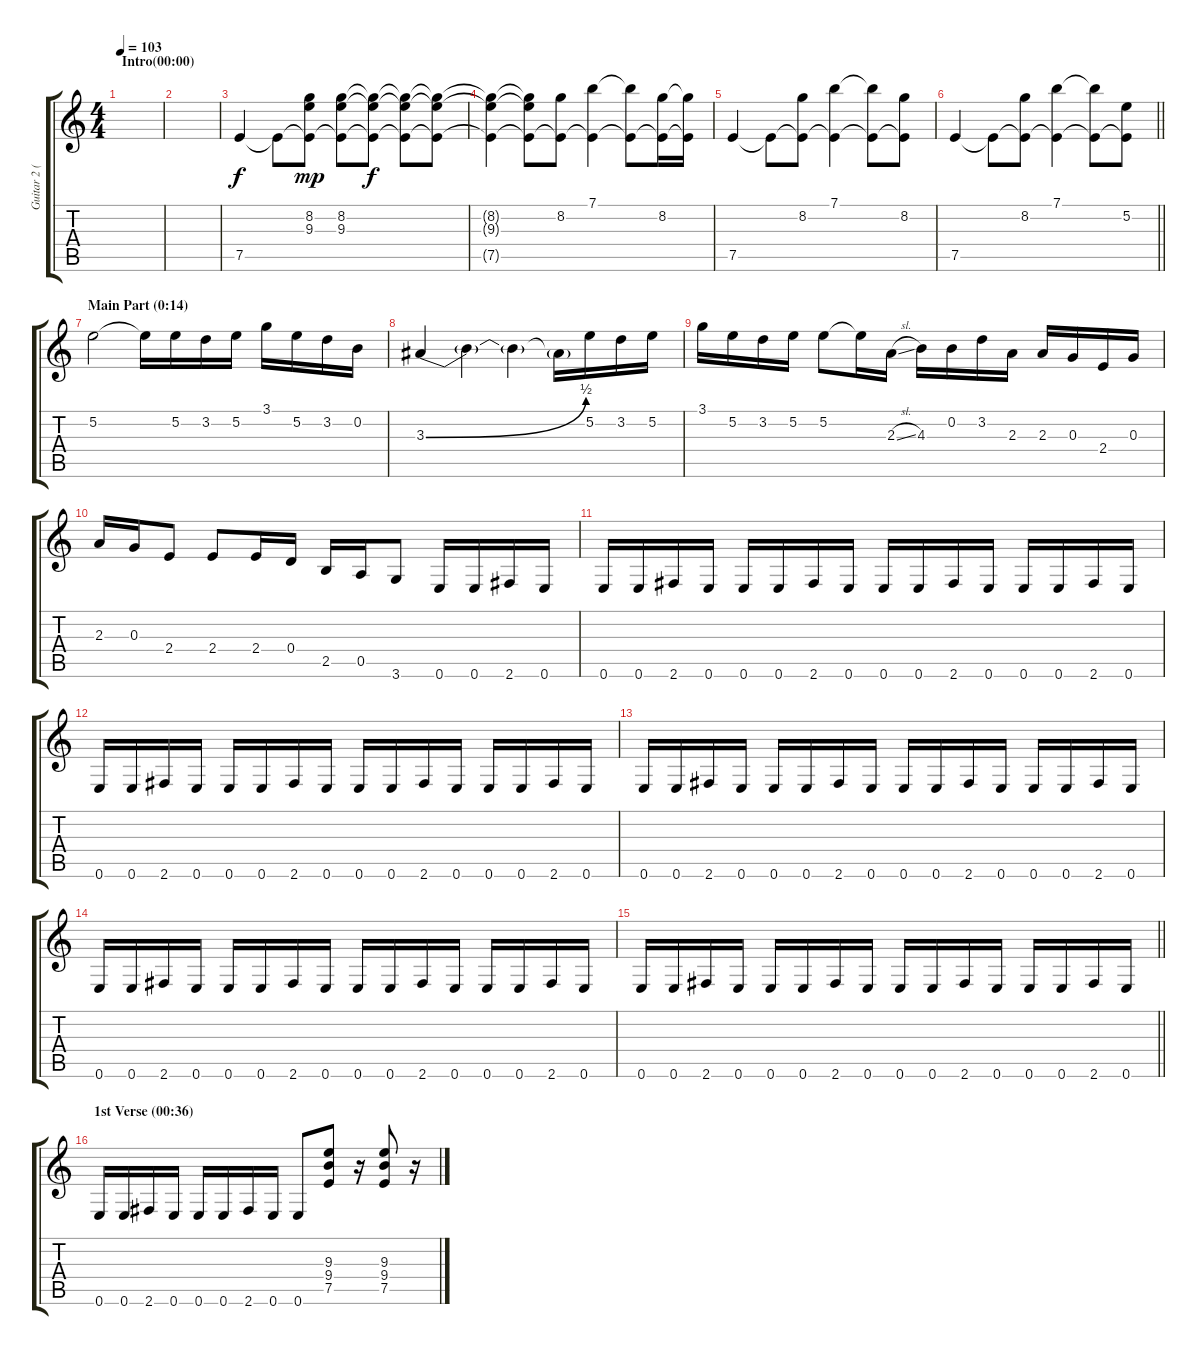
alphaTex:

\track ("Guitar 2 (B. Whitford)" "Guitar 2 (") {instrument distortionguitar}
\staff {score tabs}
\tuning (E4 B3 G3 D3 A2 E2) {hide}
\ts (4 4)
\section ("" "Intro(00:00)")
\tempo 103
\clef g2
\ks c
|
|
7.5.4 7.5{t}.8 (8.2 9.3 7.5{t}).8{dy mp} (8.2 9.3 7.5{t}).8 (8.2{t} 9.3{t} 7.5{t}).8{dy f} (8.2{t} 9.3{t} 7.5{t}).8 (8.2{t} 9.3{t} 7.5{t}).8 |
(8.2{t} 9.3{t} 7.5{t}).4 (8.2{t} 9.3{t} 7.5{t}).8 (8.2 7.5{t}).8 (7.1 7.5{t}).4 (7.1{t} 7.5{t}).8 (8.2 7.5{t}).16 (8.2{t} 7.5{t}).16 |
7.5.4 7.5{t}.8 (8.2 7.5{t}).8 (7.1 7.5{t}).4 (7.1{t} 7.5{t}).8 (8.2 7.5{t}).8 |
\barLineRight lightlight
7.5.4 7.5{t}.8 (8.2 7.5{t}).8 (7.1 7.5{t}).4 (7.1{t} 7.5{t}).8 (5.2 7.5{t}).8 |
\section ("" "Main Part (0:14)")
5.2.2 5.2{t}.16 5.2.16 3.2.16 5.2.16 3.1.16 5.2.16 3.2.16 0.2.16 |
3.3{be (bend 0 0 60 2)}.4 3.3{t}.4 3.3{t}.4 3.3{t}.16 5.2.16 3.2.16 5.2.16 |
3.1.16 5.2.16 3.2.16 5.2.16 5.2.8 5.2{t}.16 2.3{sl}.16 4.3.16 0.2.16 3.2.16 2.3.16 2.3.16 0.3.16 2.4.16 0.3.16 |
2.3.16 0.3.16 2.4.8 2.4.8 2.4.16 0.4.16 2.5.16 0.5.16 3.6.8 0.6.16 0.6.16 2.6.16 0.6.16 |
0.6.16 0.6.16 2.6.16 0.6.16 0.6.16 0.6.16 2.6.16 0.6.16 0.6.16 0.6.16 2.6.16 0.6.16 0.6.16 0.6.16 2.6.16 0.6.16 |
0.6.16 0.6.16 2.6.16 0.6.16 0.6.16 0.6.16 2.6.16 0.6.16 0.6.16 0.6.16 2.6.16 0.6.16 0.6.16 0.6.16 2.6.16 0.6.16 |
0.6.16 0.6.16 2.6.16 0.6.16 0.6.16 0.6.16 2.6.16 0.6.16 0.6.16 0.6.16 2.6.16 0.6.16 0.6.16 0.6.16 2.6.16 0.6.16 |
0.6.16 0.6.16 2.6.16 0.6.16 0.6.16 0.6.16 2.6.16 0.6.16 0.6.16 0.6.16 2.6.16 0.6.16 0.6.16 0.6.16 2.6.16 0.6.16 |
\barLineRight lightlight
0.6.16 0.6.16 2.6.16 0.6.16 0.6.16 0.6.16 2.6.16 0.6.16 0.6.16 0.6.16 2.6.16 0.6.16 0.6.16 0.6.16 2.6.16 0.6.16 |
\section ("" "1st Verse (00:36)")
0.6.16 0.6.16 2.6.16 0.6.16 0.6.16 0.6.16 2.6.16 0.6.16 0.6.8 (9.3 9.4 7.5).8 r.16 (9.3 9.4 7.5).8 r.16
